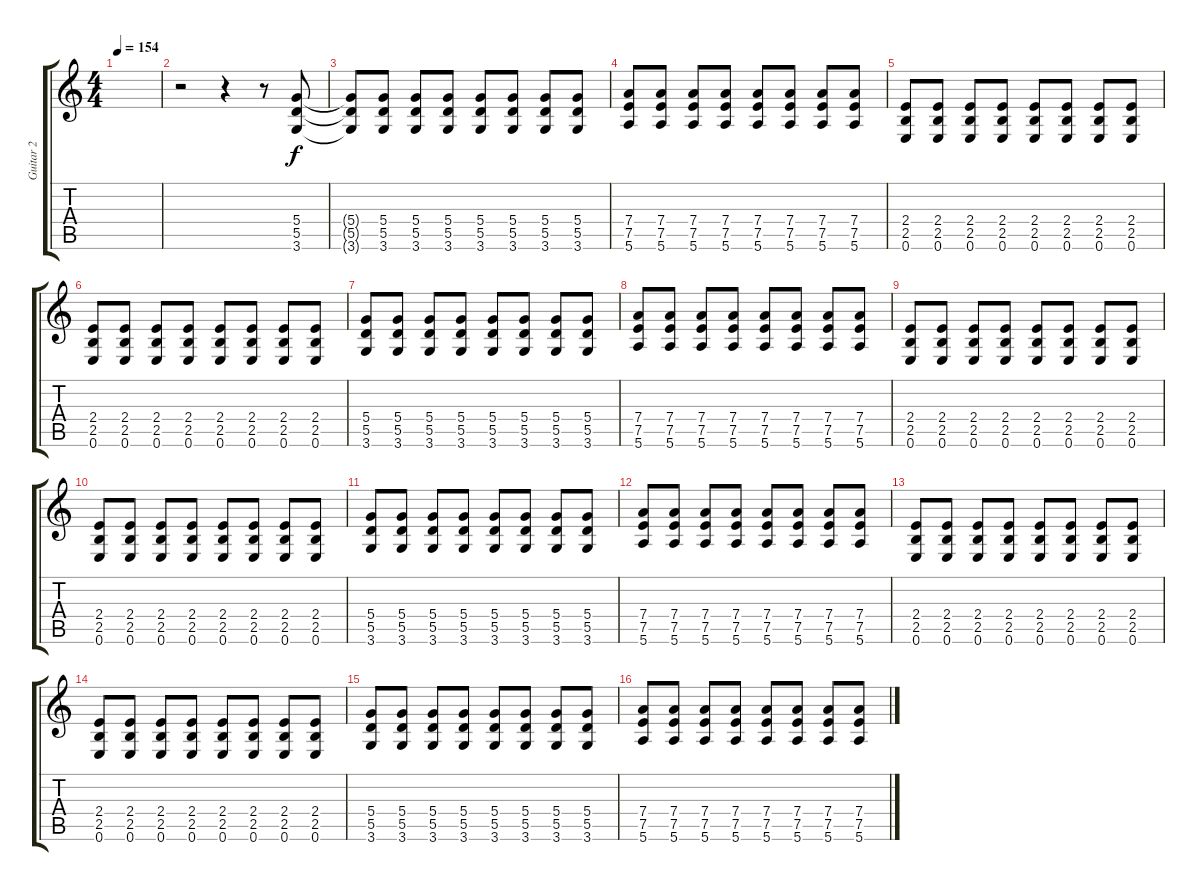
\track ("Guitar 2" "Guitar 2") {instrument distortionguitar}
\staff {score tabs}
\tuning (E4 B3 G3 D3 A2 E2) {hide}
\ts (4 4)
\tempo 154
\clef g2
\ks c
|
r.2 r.4 r.8 (5.4 5.5 3.6).8{volume 10} |
(5.4{t} 5.5{t} 3.6{t}).8 (5.4 5.5 3.6).8 (5.4 5.5 3.6).8 (5.4 5.5 3.6).8 (5.4 5.5 3.6).8 (5.4 5.5 3.6).8 (5.4 5.5 3.6).8 (5.4 5.5 3.6).8 |
(7.4 7.5 5.6).8 (7.4 7.5 5.6).8 (7.4 7.5 5.6).8 (7.4 7.5 5.6).8 (7.4 7.5 5.6).8 (7.4 7.5 5.6).8 (7.4 7.5 5.6).8 (7.4 7.5 5.6).8 |
(2.4 2.5 0.6).8 (2.4 2.5 0.6).8 (2.4 2.5 0.6).8 (2.4 2.5 0.6).8 (2.4 2.5 0.6).8 (2.4 2.5 0.6).8 (2.4 2.5 0.6).8 (2.4 2.5 0.6).8 |
(2.4 2.5 0.6).8 (2.4 2.5 0.6).8 (2.4 2.5 0.6).8 (2.4 2.5 0.6).8 (2.4 2.5 0.6).8 (2.4 2.5 0.6).8 (2.4 2.5 0.6).8 (2.4 2.5 0.6).8 |
(5.4 5.5 3.6).8 (5.4 5.5 3.6).8 (5.4 5.5 3.6).8 (5.4 5.5 3.6).8 (5.4 5.5 3.6).8 (5.4 5.5 3.6).8 (5.4 5.5 3.6).8 (5.4 5.5 3.6).8 |
(7.4 7.5 5.6).8 (7.4 7.5 5.6).8 (7.4 7.5 5.6).8 (7.4 7.5 5.6).8 (7.4 7.5 5.6).8 (7.4 7.5 5.6).8 (7.4 7.5 5.6).8 (7.4 7.5 5.6).8 |
(2.4 2.5 0.6).8 (2.4 2.5 0.6).8 (2.4 2.5 0.6).8 (2.4 2.5 0.6).8 (2.4 2.5 0.6).8 (2.4 2.5 0.6).8 (2.4 2.5 0.6).8 (2.4 2.5 0.6).8 |
(2.4 2.5 0.6).8 (2.4 2.5 0.6).8 (2.4 2.5 0.6).8 (2.4 2.5 0.6).8 (2.4 2.5 0.6).8 (2.4 2.5 0.6).8 (2.4 2.5 0.6).8 (2.4 2.5 0.6).8 |
(5.4 5.5 3.6).8 (5.4 5.5 3.6).8 (5.4 5.5 3.6).8 (5.4 5.5 3.6).8 (5.4 5.5 3.6).8 (5.4 5.5 3.6).8 (5.4 5.5 3.6).8 (5.4 5.5 3.6).8 |
(7.4 7.5 5.6).8 (7.4 7.5 5.6).8 (7.4 7.5 5.6).8 (7.4 7.5 5.6).8 (7.4 7.5 5.6).8 (7.4 7.5 5.6).8 (7.4 7.5 5.6).8 (7.4 7.5 5.6).8 |
(2.4 2.5 0.6).8 (2.4 2.5 0.6).8 (2.4 2.5 0.6).8 (2.4 2.5 0.6).8 (2.4 2.5 0.6).8 (2.4 2.5 0.6).8 (2.4 2.5 0.6).8 (2.4 2.5 0.6).8 |
(2.4 2.5 0.6).8 (2.4 2.5 0.6).8 (2.4 2.5 0.6).8 (2.4 2.5 0.6).8 (2.4 2.5 0.6).8 (2.4 2.5 0.6).8 (2.4 2.5 0.6).8 (2.4 2.5 0.6).8 |
(5.4 5.5 3.6).8 (5.4 5.5 3.6).8 (5.4 5.5 3.6).8 (5.4 5.5 3.6).8 (5.4 5.5 3.6).8 (5.4 5.5 3.6).8 (5.4 5.5 3.6).8 (5.4 5.5 3.6).8 |
(7.4 7.5 5.6).8 (7.4 7.5 5.6).8 (7.4 7.5 5.6).8 (7.4 7.5 5.6).8 (7.4 7.5 5.6).8 (7.4 7.5 5.6).8 (7.4 7.5 5.6).8 (7.4 7.5 5.6).8
